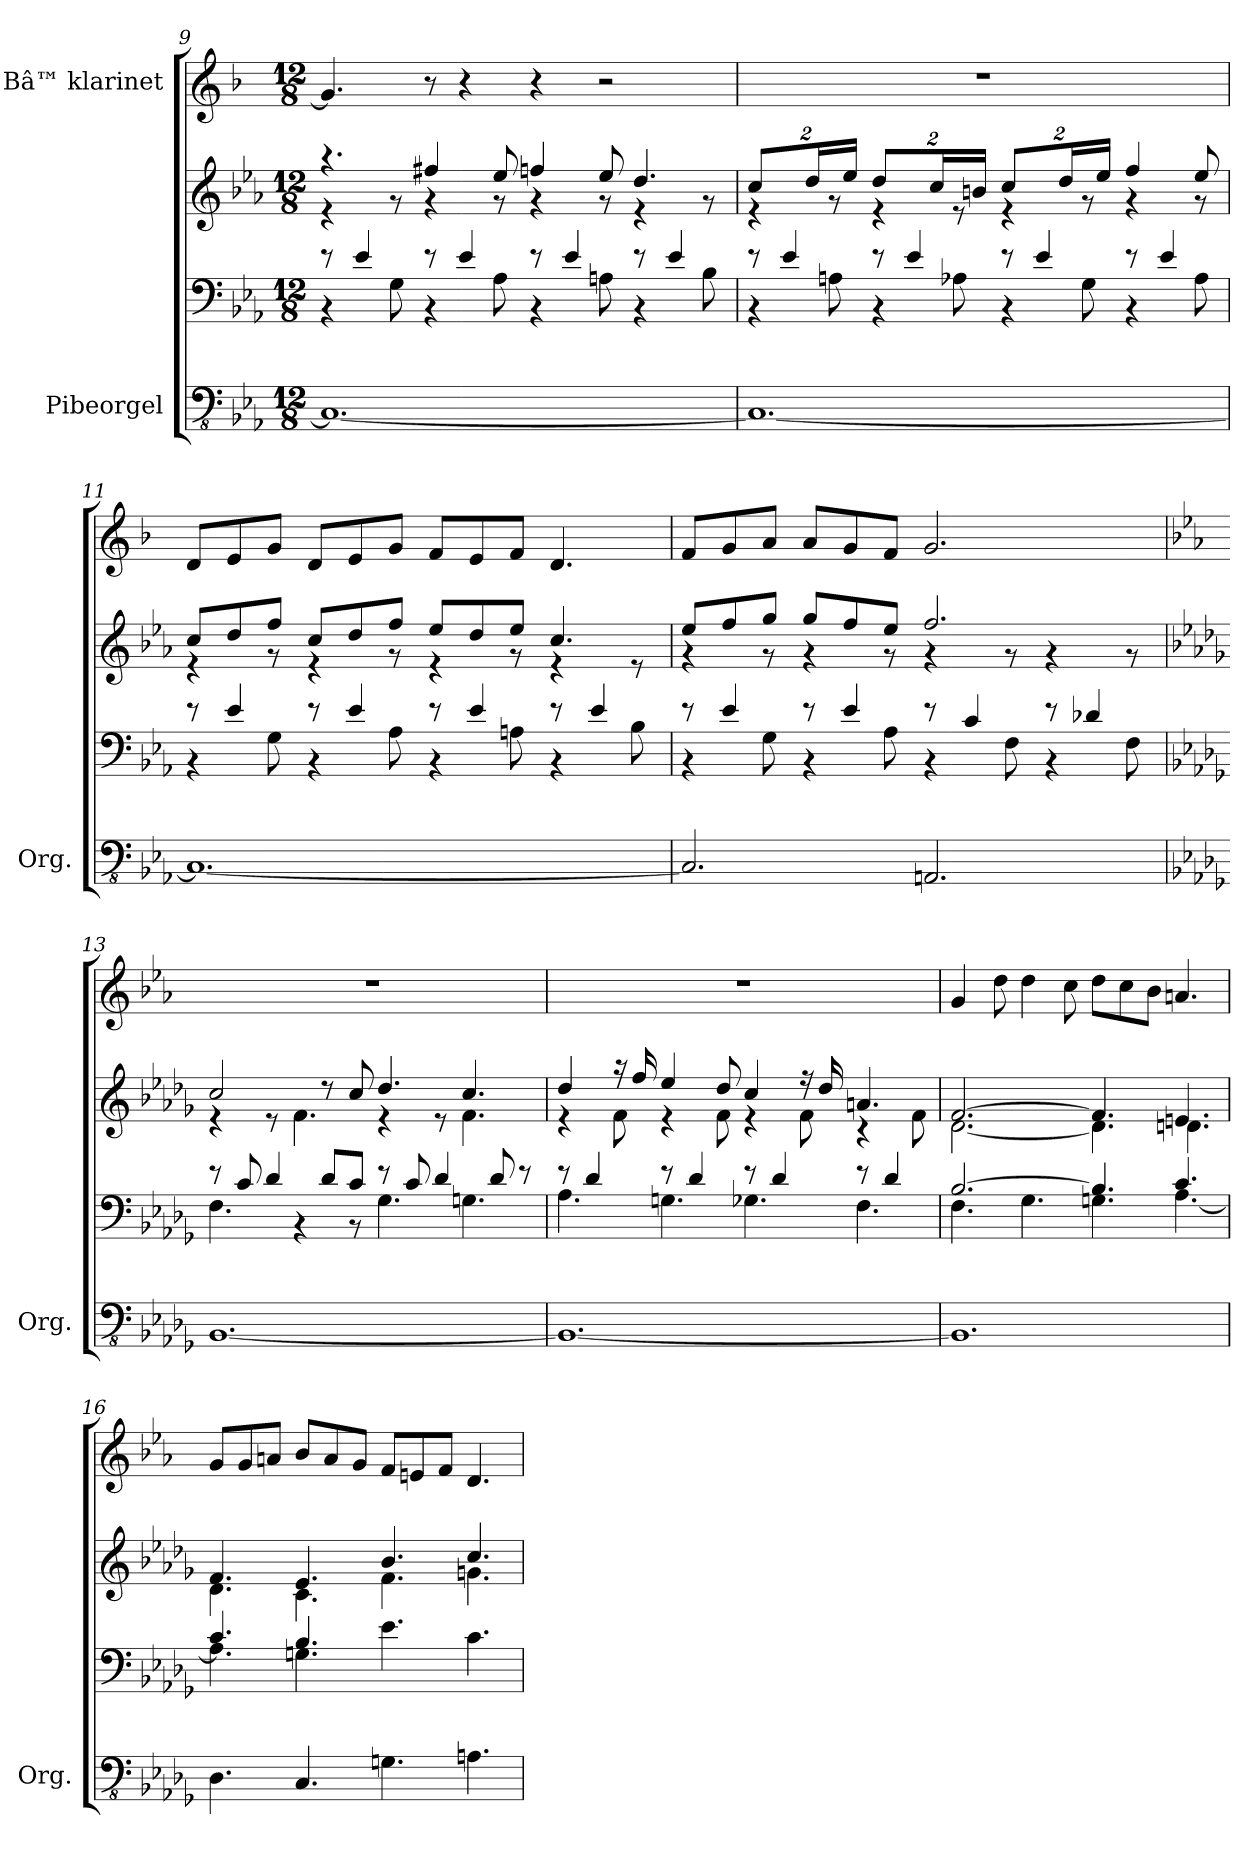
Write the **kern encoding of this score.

**kern	**kern	**kern	**kern
*part2	*part2	*part2	*part1
*staff4	*staff3	*staff2	*staff1
*I"Pibeorgel	*	*	*I"Bâ™­ klarinet
*I'Org.	*	*	*
*clefFv4	*clefF4	*clefG2	*clefG2
*	*	*	*ITrd1c2
*k[b-e-a-]	*k[b-e-a-]	*k[b-e-a-]	*k[b-e-a-]
*M12/8	*M12/8	*M12/8	*M12/8
=9	=9	=9	=9
*	*^	*^	*
1.CC_	8r	4r	4.r	4r	4.f/]
.	4e-/	.	.	.	.
.	.	8G\	.	8r	.
.	8r	4r	4ff#X/	4r	8r
.	4e-/	.	.	.	4r
.	.	8A-\	8ee-/	8r	.
.	8r	4r	4ffn/	4r	4r
.	4e-/	.	.	.	.
.	.	8An\	8ee-/	8r	2r
.	8r	4r	4.dd/	4r	.
.	4e-/	.	.	.	.
.	.	8B-\	.	8r	.
!!LO:LB:g=z
=10	=10	=10	=10	=10	=10
*	*	*	*Xbrackettup	*	*
1.CC_	8r	4r	16%3cc/L	4r	1.r
.	4e-/	.	.	.	.
.	.	.	32%3dd/L	.	.
.	.	8An\	.	8r	.
.	.	.	32%3ee-/JJ	.	.
.	8r	4r	16%3dd/L	4r	.
.	4e-/	.	.	.	.
.	.	.	32%3cc/L	.	.
.	.	8A-X\	.	8r	.
.	.	.	32%3bn/JJ	.	.
.	8r	4r	16%3cc/L	4r	.
.	4e-/	.	.	.	.
.	.	.	32%3dd/L	.	.
.	.	8G\	.	8r	.
.	.	.	32%3ee-/JJ	.	.
.	8r	4r	4ff/	4r	.
.	4e-/	.	.	.	.
.	.	8A-\	8ee-/	8r	.
=11	=11	=11	=11	=11	=11
1.CC_	8r	4r	8cc/L	4r	8c/L
.	4e-/	.	8dd/	.	8d/
.	.	8G\	8ff/J	8r	8f/J
.	8r	4r	8cc/L	4r	8c/L
.	4e-/	.	8dd/	.	8d/
.	.	8A-\	8ff/J	8r	8f/J
.	8r	4r	8ee-/L	4r	8e-/L
.	4e-/	.	8dd/	.	8d/
.	.	8An\	8ee-/J	8r	8e-/J
.	8r	4r	4.cc/	4r	4.c/
.	4e-/	.	.	.	.
.	.	8B-\	.	8r	.
!!LO:LB:g=z
=12	=12	=12	=12	=12	=12
2.CC/]	8r	4r	8ee-/L	4r	8e-/L
.	4e-/	.	8ff/	.	8f/
.	.	8G\	8gg/J	8r	8g/J
.	8r	4r	8gg/L	4r	8g/L
.	4e-/	.	8ff/	.	8f/
.	.	8A-\	8ee-/J	8r	8e-/J
2.AAAn/	8r	4r	2.ff/	4r	2.f/
.	4c/	.	.	.	.
.	.	8F\	.	8r	.
.	8r	4r	.	4r	.
.	4d-X/	.	.	.	.
.	.	8F\	.	8r	.
=13	=13	=13	=13	=13	=13
*k[b-e-a-d-g-]	*k[b-e-a-d-g-]	*	*k[b-e-a-d-g-]	*	*k[b-e-a-d-g-]
[1.BBB-	8r	4.F\	2cc/	4r	1.r
.	8c/	.	.	.	.
.	4d-/	.	.	8r	.
.	.	4r	.	4.f\	.
.	8d-/L	.	8r	.	.
.	8c/J	8r	8cc/	.	.
.	8r	4.G-\	4.dd-/	4r	.
.	8c/	.	.	.	.
.	4d-/	.	.	8r	.
.	.	4.Gn\	4.cc/	4.f\	.
.	8d-/	.	.	.	.
.	8r	.	.	.	.
!!LO:PB:g=z
=14	=14	=14	=14	=14	=14
1.BBB-_	8r	4.A-\	4dd-/	4r	1.r
.	4d-/	.	.	.	.
.	.	.	16r	8f\	.
.	.	.	16ff/	.	.
.	8r	4.Gn\	4ee-/	4r	.
.	4d-/	.	.	.	.
.	.	.	8dd-/	8f\	.
.	8r	4.G-X\	4cc/	4r	.
.	4d-/	.	.	.	.
.	.	.	16r	8f\	.
.	.	.	16dd-/	.	.
.	8r	4.F\	4.an/	4r	.
.	4d-/	.	.	.	.
.	.	.	.	8f\	.
=15	=15	=15	=15	=15	=15
1.BBB-]	[2.B-/	4.F\	[2.f/	[2.d-\	4f/
.	.	.	.	.	8cc\
.	.	4.G-\	.	.	4cc\
.	.	.	.	.	8b-\
.	4.B-/]	4.Gn\	4.f/]	4.d-\]	8cc\L
.	.	.	.	.	8b-\
.	.	.	.	.	8a-\J
.	4.c/	[4.A-\	4.en/	4.dn\	4.gn/
!!LO:LB:g=z
=16	=16	=16	=16	=16	=16
4.DD-\	4.c/	4.A-\]	4.f/	4.d-\	8f/L
.	.	.	.	.	8f/
.	.	.	.	.	8gn/J
4.CC/	4.B-/	4.Gn\	4.e-/	4.c\	8a-/L
.	.	.	.	.	8g/
.	.	.	.	.	8f/J
4.GGn\	4.e-\	4.ryy	4.b-/	4.f\	8e-/L
.	.	.	.	.	8dn/
.	.	.	.	.	8e-/J
4.AAn\	4.c\	4.ryy	4.cc/	4.gn\	4.c/
*	*v	*v	*	*	*
*	*	*v	*v	*
=	=	=	=
*-	*-	*-	*-
